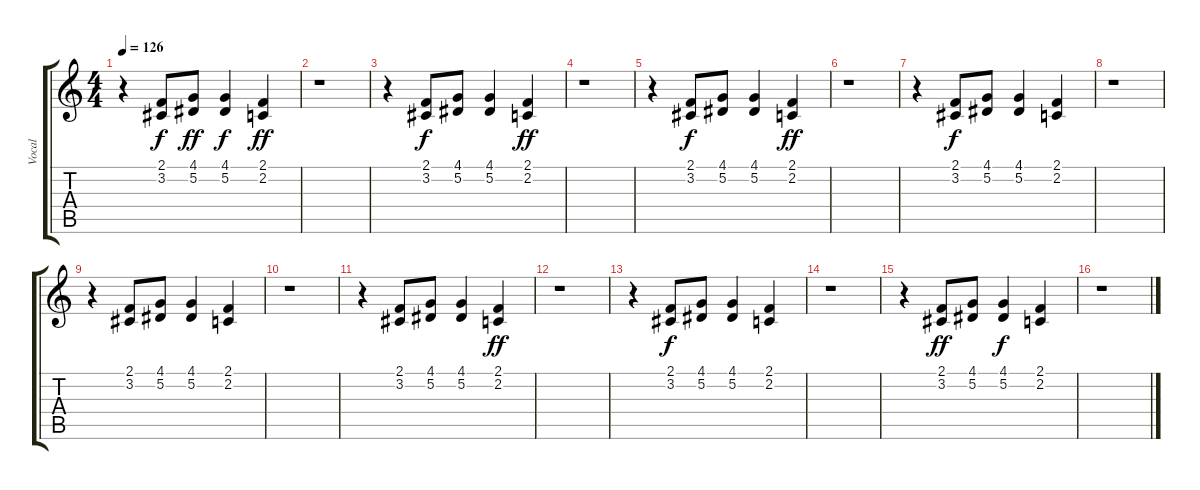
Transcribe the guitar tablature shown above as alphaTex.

\track ("Vocal" "Vocal") {instrument synthvoice}
\staff {score tabs}
\tuning (Eb4 Bb3 Gb3 Db3 Ab2 Eb2) {hide}
\ts (4 4)
\tempo 126
\clef g2
\ks c
r.4{dy f} (2.1 3.2).8 (4.1 5.2).8{dy ff} (4.1 5.2).4{dy f} (2.1 2.2).4{dy ff} |
r.1 |
r.4 (2.1 3.2).8{dy f} (4.1 5.2).8 (4.1 5.2).4 (2.1 2.2).4{dy ff} |
r.1 |
r.4 (2.1 3.2).8{dy f} (4.1 5.2).8 (4.1 5.2).4 (2.1 2.2).4{dy ff} |
r.1 |
r.4 (2.1 3.2).8{dy f} (4.1 5.2).8 (4.1 5.2).4 (2.1 2.2).4 |
r.1 |
r.4 (2.1 3.2).8 (4.1 5.2).8 (4.1 5.2).4 (2.1 2.2).4 |
r.1 |
r.4 (2.1 3.2).8 (4.1 5.2).8 (4.1 5.2).4 (2.1 2.2).4{dy ff} |
r.1{volume 11} |
r.4{volume 7} (2.1 3.2).8{dy f} (4.1 5.2).8 (4.1 5.2).4 (2.1 2.2).4 |
r.1 |
r.4{volume 4} (2.1 3.2).8{dy ff} (4.1 5.2).8 (4.1 5.2).4{dy f} (2.1 2.2).4 |
r.1
